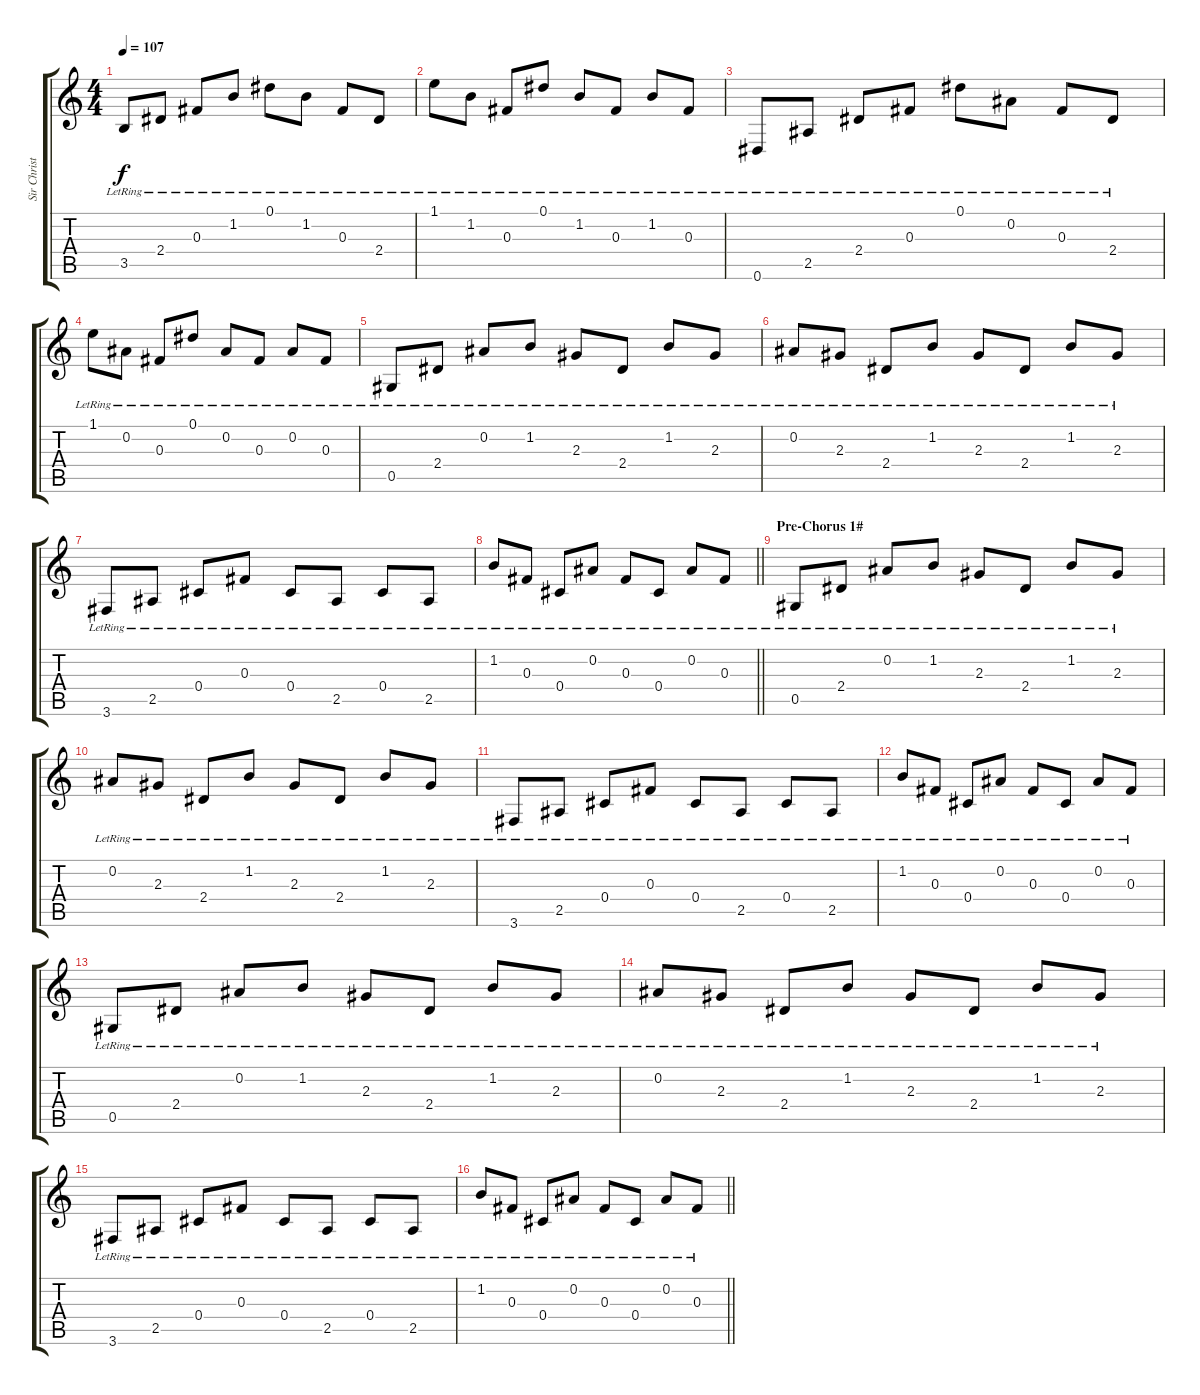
\track ("Sir Christus 1#" "Sir Christ") {instrument electricguitarclean}
\staff {score tabs}
\tuning (Eb4 Bb3 Gb3 Db3 Ab2 Eb2) {hide}
\ts (4 4)
\section ("" "")
\tempo 107
\clef g2
\ks c
3.5{lr}.8{dy f} 2.4{lr}.8 0.3{lr}.8 1.2{lr}.8 0.1{lr}.8 1.2{lr}.8 0.3{lr}.8 2.4{lr}.8 |
1.1{lr}.8 1.2{lr}.8 0.3{lr}.8 0.1{lr}.8 1.2{lr}.8 0.3{lr}.8 1.2{lr}.8 0.3{lr}.8 |
0.6{lr}.8 2.5{lr}.8 2.4{lr}.8 0.3{lr}.8 0.1{lr}.8 0.2{lr}.8 0.3{lr}.8 2.4{lr}.8 |
1.1{lr}.8 0.2{lr}.8 0.3{lr}.8 0.1{lr}.8 0.2{lr}.8 0.3{lr}.8 0.2{lr}.8 0.3{lr}.8 |
0.5{lr}.8 2.4{lr}.8 0.2{lr}.8 1.2{lr}.8 2.3{lr}.8 2.4{lr}.8 1.2{lr}.8 2.3{lr}.8 |
0.2{lr}.8 2.3{lr}.8 2.4{lr}.8 1.2{lr}.8 2.3{lr}.8 2.4{lr}.8 1.2{lr}.8 2.3{lr}.8 |
3.6{lr}.8 2.5{lr}.8 0.4{lr}.8 0.3{lr}.8 0.4{lr}.8 2.5{lr}.8 0.4{lr}.8 2.5{lr}.8 |
\barLineRight lightlight
1.2{lr}.8 0.3{lr}.8 0.4{lr}.8 0.2{lr}.8 0.3{lr}.8 0.4{lr}.8 0.2{lr}.8 0.3{lr}.8 |
\section ("" "Pre-Chorus 1#")
0.5{lr}.8 2.4{lr}.8 0.2{lr}.8 1.2{lr}.8 2.3{lr}.8 2.4{lr}.8 1.2{lr}.8 2.3{lr}.8 |
0.2{lr}.8 2.3{lr}.8 2.4{lr}.8 1.2{lr}.8 2.3{lr}.8 2.4{lr}.8 1.2{lr}.8 2.3{lr}.8 |
3.6{lr}.8 2.5{lr}.8 0.4{lr}.8 0.3{lr}.8 0.4{lr}.8 2.5{lr}.8 0.4{lr}.8 2.5{lr}.8 |
1.2{lr}.8 0.3{lr}.8 0.4{lr}.8 0.2{lr}.8 0.3{lr}.8 0.4{lr}.8 0.2{lr}.8 0.3{lr}.8 |
0.5{lr}.8 2.4{lr}.8 0.2{lr}.8 1.2{lr}.8 2.3{lr}.8 2.4{lr}.8 1.2{lr}.8 2.3{lr}.8 |
0.2{lr}.8 2.3{lr}.8 2.4{lr}.8 1.2{lr}.8 2.3{lr}.8 2.4{lr}.8 1.2{lr}.8 2.3{lr}.8 |
3.6{lr}.8 2.5{lr}.8 0.4{lr}.8 0.3{lr}.8 0.4{lr}.8 2.5{lr}.8 0.4{lr}.8 2.5{lr}.8 |
\barLineRight lightlight
1.2{lr}.8 0.3{lr}.8 0.4{lr}.8 0.2{lr}.8 0.3{lr}.8 0.4{lr}.8 0.2{lr}.8 0.3{lr}.8
